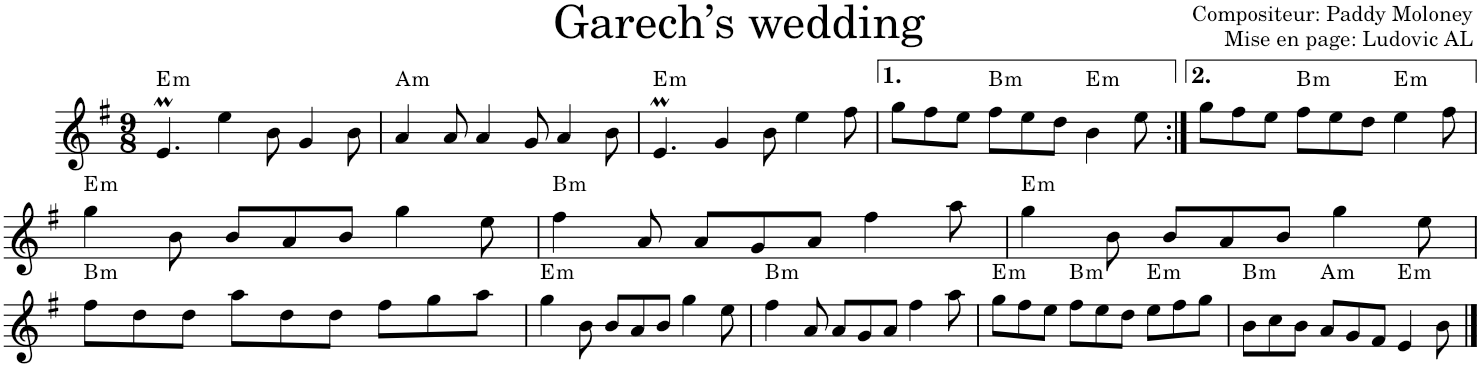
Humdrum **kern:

**kern	**harte
*part1	*part1
*staff1	*
*I"Voice	*
*I'V	*
*clefG2	*
*k[f#]	*
*M9/8	*
=1	=1
!	!LO:H:kt=m
4.eM/	E:min
4ee\	.
8b\	.
4g/	.
8b\	.
=2	=2
!	!LO:H:kt=m
4a/	A:min
8a/	.
4a/	.
8g/	.
4a/	.
8b\	.
=3	=3
!	!LO:H:kt=m
4.eM/	E:min
4g/	.
8b\	.
4ee\	.
8ff#\	.
=4	=4
8gg\L	.
8ff#\	.
8ee\J	.
!	!LO:H:kt=m
8ff#\L	B:min
8ee\	.
8dd\J	.
!	!LO:H:kt=m
4b\	E:min
8ee\	.
=5:|!	=5:|!
8gg\L	.
8ff#\	.
8ee\J	.
!	!LO:H:kt=m
8ff#\L	B:min
8ee\	.
8dd\J	.
!	!LO:H:kt=m
4ee\	E:min
8ff#\	.
!!LO:LB:g=z
=6	=6
!	!LO:H:kt=m
4gg\	E:min
8b\	.
8b/L	.
8a/	.
8b/J	.
4gg\	.
8ee\	.
=7	=7
!	!LO:H:kt=m
4ff#\	B:min
8a/	.
8a/L	.
8g/	.
8a/J	.
4ff#\	.
8aa\	.
=8	=8
!	!LO:H:kt=m
4gg\	E:min
8b\	.
8b/L	.
8a/	.
8b/J	.
4gg\	.
8ee\	.
!!LO:LB:g=z
=9	=9
!	!LO:H:kt=m
8ff#\L	B:min
8dd\	.
8dd\J	.
8aa\L	.
8dd\	.
8dd\J	.
8ff#\L	.
8gg\	.
8aa\J	.
=10	=10
!	!LO:H:kt=m
4gg\	E:min
8b\	.
8b/L	.
8a/	.
8b/J	.
4gg\	.
8ee\	.
=11	=11
!	!LO:H:kt=m
4ff#\	B:min
8a/	.
8a/L	.
8g/	.
8a/J	.
4ff#\	.
8aa\	.
=12	=12
!	!LO:H:kt=m
8gg\L	E:min
8ff#\	.
8ee\J	.
!	!LO:H:kt=m
8ff#\L	B:min
8ee\	.
8dd\J	.
!	!LO:H:kt=m
8ee\L	E:min
8ff#\	.
8gg\J	.
=13	=13
!	!LO:H:kt=m
8b\L	B:min
8cc\	.
8b\J	.
!	!LO:H:kt=m
8a/L	A:min
8g/	.
8f#/J	.
!	!LO:H:kt=m
4e/	E:min
8b\	.
==	==
*-	*-
